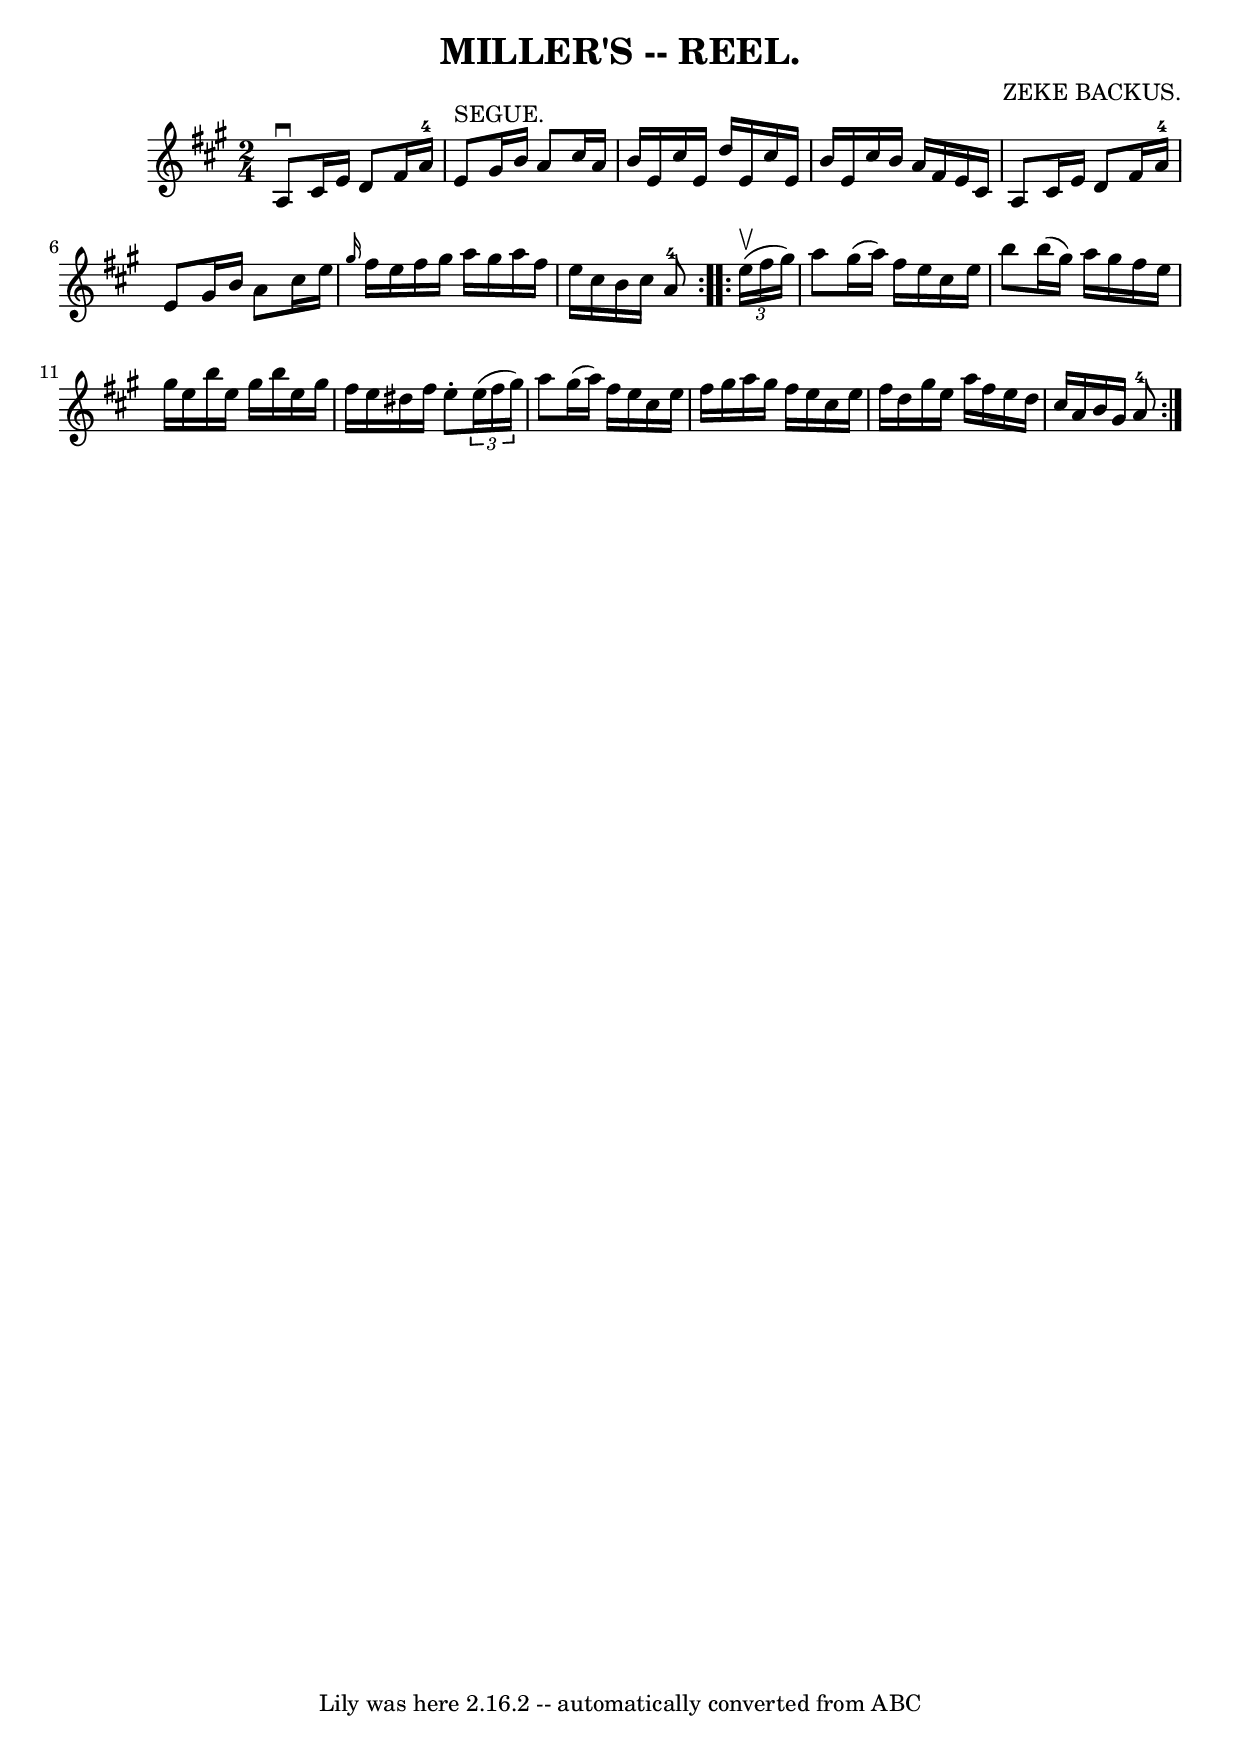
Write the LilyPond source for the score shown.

\version "2.16.2"
\include "Mammoth.ily"
\header {
  %% book = "Coles"
  composer = "ZEKE BACKUS."
  crossRefNumber = "1"
  footnotes = ""
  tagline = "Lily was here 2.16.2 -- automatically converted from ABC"
  title = "MILLER'S -- REEL."

}
voicedefault =  {



  \repeat volta 2 {

    \time 2/4 
    \key a \major
 a8^\downbow cis'16 e'16 d'8 fis'16    
    a'16-4 |
    e'8^"SEGUE." gis'16 b'16 a'8 cis''16 a'16  
    |
    b'16 e'16 cis''16 e'16 d''16 e'16 cis''16 e'16  
    |
    b'16 e'16 cis''16 b'16 a'16 fis'16 e'16 cis'16  
    |
    a8 cis'16 e'16 d'8 fis'16 a'16-4 |
    e'8  
    gis'16 b'16 a'8 cis''16 e''16  |
    \grace { gis''16  
	   }   
    fis''16 e''16 fis''16 gis''16 a''16 gis''16 a''16 fis''16  
    |
    e''16 cis''16 b'16 cis''16 a'8-4 
  }     

  \repeat volta 2 {
    \times 2/3 { e''16 (^\upbow fis''16 gis''16) 
	       } 
    |
    a''8 gis''16 (a''16) fis''16 e''16 cis''16 e''16 
    |
    b''8 b''16 (gis''16) a''16 gis''16 fis''16    
    e''16  |
    gis''16 e''16 b''16 e''16 gis''16 b''16    
    e''16 gis''16  |
    fis''16 e''16 dis''16 fis''16 e''8 -.  
    \times 2/3 { e''16 (fis''16 gis''16) 
	       } |
    a''8 gis''16 
    (a''16) fis''16 e''16 cis''16 e''16  |
    fis''16    
    gis''16 a''16 gis''16 fis''16 e''16 cis''16 e''16  |
    
    fis''16 d''16 gis''16 e''16 a''16 fis''16 e''16 d''16  
    |
    cis''16 a'16 b'16 gis'16 a'8-4 
  }   

}

\score{
  <<

    \context Staff="default"
    {
      \voicedefault 
      
    }

  >>
  \layout {
    
  }
  \midi {
  }

}
